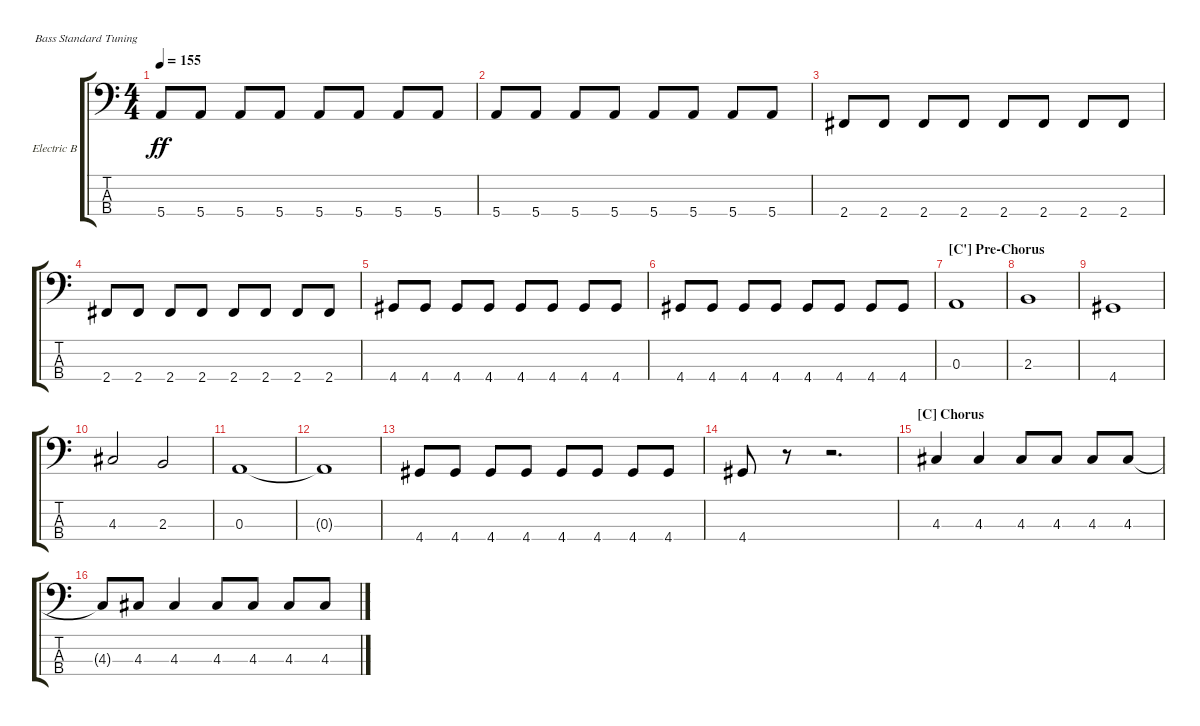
\defaultSystemsLayout 4
\bracketExtendMode groupsimilarinstruments
\firstSystemTrackNameOrientation horizontal
\otherSystemsTrackNameOrientation horizontal
\track ("Electric Bass (Clean)" "Electric B") {instrument electricbassfinger}
\staff {score tabs}
\tuning (G2 D2 A1 E1)
\ts (4 4)
\tempo 155
\clef f4
\ks c
5.4.8{dy ff} 5.4.8 5.4.8 5.4.8 5.4.8 5.4.8 5.4.8 5.4.8 |
5.4.8 5.4.8 5.4.8 5.4.8 5.4.8 5.4.8 5.4.8 5.4.8 |
2.4.8 2.4.8 2.4.8 2.4.8 2.4.8 2.4.8 2.4.8 2.4.8 |
2.4.8 2.4.8 2.4.8 2.4.8 2.4.8 2.4.8 2.4.8 2.4.8 |
4.4.8 4.4.8 4.4.8 4.4.8 4.4.8 4.4.8 4.4.8 4.4.8 |
4.4.8 4.4.8 4.4.8 4.4.8 4.4.8 4.4.8 4.4.8 4.4.8 |
\section ("C'" "Pre-Chorus")
0.3.1 |
2.3.1 |
4.4.1 |
4.3.2 2.3.2 |
0.3.1 |
0.3{t}.1 |
4.4.8 4.4.8 4.4.8 4.4.8 4.4.8 4.4.8 4.4.8 4.4.8 |
4.4.8 r.8 r.2{d} |
\section ("C" "Chorus")
4.3.4 4.3.4 4.3.8 4.3.8 4.3.8 4.3.8 |
4.3{t}.8 4.3.8 4.3.4 4.3.8 4.3.8 4.3.8 4.3.8
